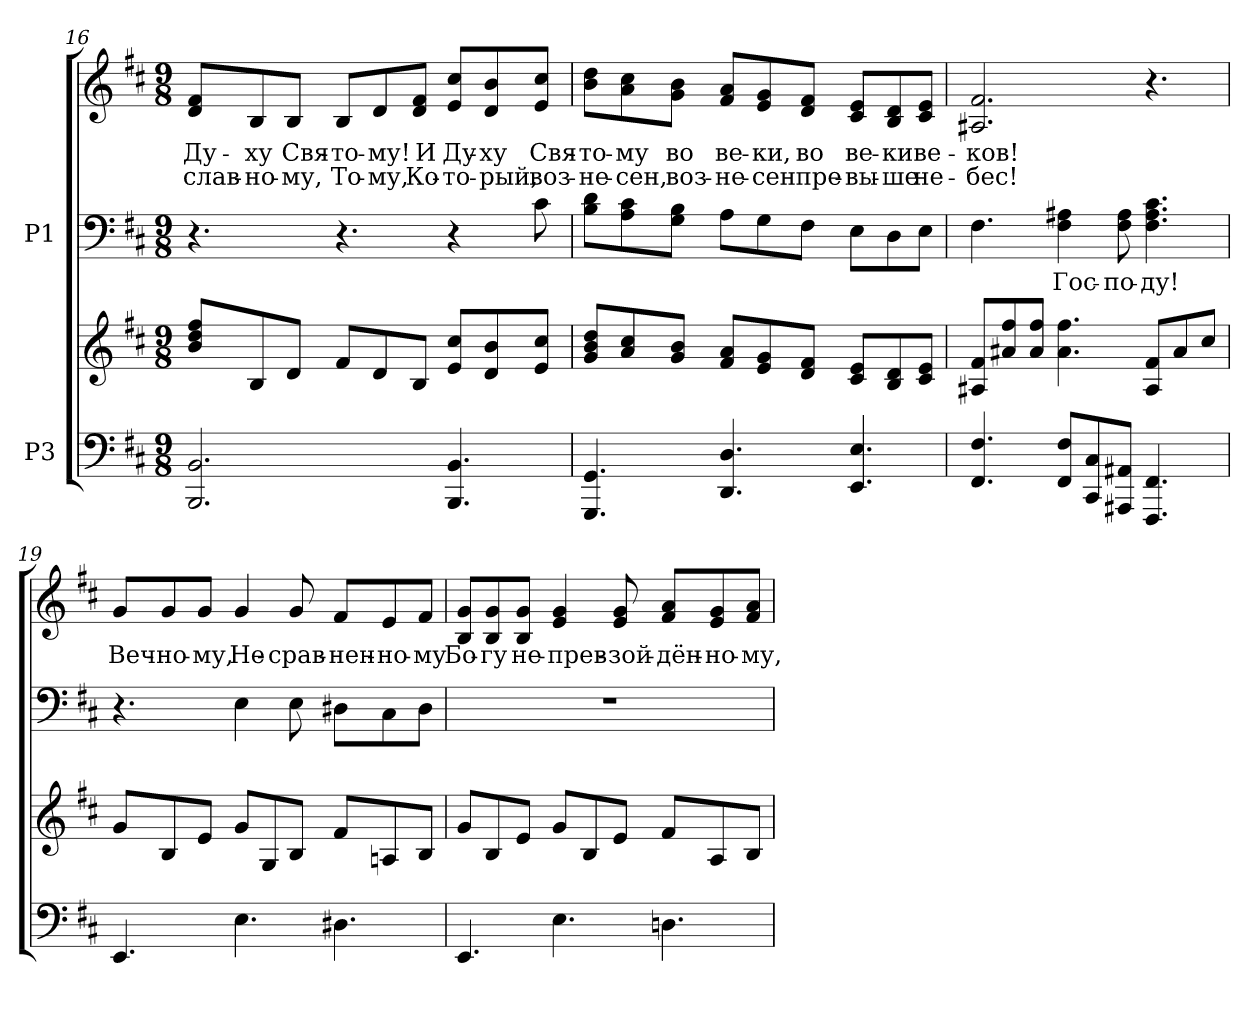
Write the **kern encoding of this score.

**kern	**kern	**kern	**text	**kern	**text	**text
*part2	*part2	*part1	*part1	*part1	*part1	*part1
*staff4	*staff3	*staff2	*staff2	*staff1	*staff1	*staff1
*I"P3	*	*I"P1	*	*	*	*
*clefF4	*clefG2	*clefF4	*	*clefG2	*	*
*k[f#c#]	*k[f#c#]	*k[f#c#]	*	*k[f#c#]	*	*
*b:	*b:	*b:	*	*b:	*	*
*M9/8	*M9/8	*M9/8	*	*M9/8	*	*
=16	=16	=16	=16	=16	=16	=16
!	!	!	!	!	!LO:LY:b:color=#000000	!LO:LY:b:color=#000000
2.BBBi/ 2.BBi	8bi/ 8ddi 8ff#iL	4.r	.	8di/ 8f#i/L	Ду-	слав-
!	!	!	!	!	!LO:LY:b:color=#000000	!LO:LY:b:color=#000000
.	8Bi/	.	.	8Bi/	-ху	-но-
!	!	!	!	!	!LO:LY:b:color=#000000	!LO:LY:b:color=#000000
.	8di/J	.	.	8Bi/J	Свя-	-му,
!	!	!	!	!	!LO:LY:b:color=#000000	!LO:LY:b:color=#000000
.	8f#i/L	4.r	.	8Bi/L	-то-	То-
!	!	!	!	!	!LO:LY:b:color=#000000	!LO:LY:b:color=#000000
.	8di/	.	.	8di/	-му!	-му,
!	!	!	!	!	!LO:LY:b:color=#000000	!LO:LY:b:color=#000000
.	8Bi/J	.	.	8di/ 8f#i/J	И	Ко-
!	!	!	!	!	!LO:LY:b:color=#000000	!LO:LY:b:color=#000000
4.BBBi/ 4.BBi	8ei/ 8cc#iL	4r	.	8ei/ 8cc#i/L	Ду-	-то-
!	!	!	!	!	!LO:LY:b:color=#000000	!LO:LY:b:color=#000000
.	8di/ 8bi	.	.	8di/ 8bi/	-ху	-рый,
!	!	!	!	!	!LO:LY:b:color=#000000	!LO:LY:b:color=#000000
.	8ei/ 8cc#iJ	8c#i\	.	8ei/ 8cc#i/J	Свя-	воз-
=17	=17	=17	=17	=17	=17	=17
!	!	!	!	!	!LO:LY:b:color=#000000	!LO:LY:b:color=#000000
4.GGGi/ 4.GGi	8gi/ 8bi 8ddiL	8Bi\ 8di\L	.	8bi\ 8ddi\L	-то-	-не-
!	!	!	!	!	!LO:LY:b:color=#000000	!LO:LY:b:color=#000000
.	8ai/ 8cc#i	8Ai\ 8c#i\	.	8ai\ 8cc#i\	-му	-сен,
!	!	!	!	!	!LO:LY:b:color=#000000	!LO:LY:b:color=#000000
.	8gi/ 8biJ	8Gi\ 8Bi\J	.	8gi\ 8bi\J	во	воз-
!	!	!	!	!	!LO:LY:b:color=#000000	!LO:LY:b:color=#000000
4.DDi/ 4.Di	8f#i/ 8aiL	8Ai\L	.	8f#i/ 8ai/L	ве-	-не-
!	!	!	!	!	!LO:LY:b:color=#000000	!LO:LY:b:color=#000000
.	8ei/ 8gi	8Gi\	.	8ei/ 8gi/	-ки,	-сен
!	!	!	!	!	!LO:LY:b:color=#000000	!LO:LY:b:color=#000000
.	8di/ 8f#iJ	8F#i\J	.	8di/ 8f#i/J	во	пре-
!	!	!	!	!	!LO:LY:b:color=#000000	!LO:LY:b:color=#000000
4.EEi/ 4.Ei	8c#i/ 8eiL	8Ei\L	.	8c#i/ 8ei/L	ве-	-вы-
!	!	!	!	!	!LO:LY:b:color=#000000	!LO:LY:b:color=#000000
.	8Bi/ 8di	8Di\	.	8Bi/ 8di/	-ки	-ше
!	!	!	!	!	!LO:LY:b:color=#000000	!LO:LY:b:color=#000000
.	8c#i/ 8eiJ	8Ei\J	.	8c#i/ 8ei/J	ве-	не-
!!LO:LB:g=z
=18	=18	=18	=18	=18	=18	=18
!	!	!	!	!	!LO:LY:b:color=#000000	!LO:LY:b:color=#000000
4.FF#i/ 4.F#i	8A#Xi/ 8f#iL	4.F#i\	.	2.A#Xi/ 2.f#i	-ков!	-бес!
.	8a#Xi/ 8ff#i	.	.	.	.	.
.	8a#i/ 8ff#iJ	.	.	.	.	.
!	!	!	!LO:LY:a:color=#000000	!	!	!
8FF#i/ 8F#iL	4.a#i\ 4.ff#i	4F#i\ 4A#Xi	Гос-	.	.	.
8CC#i/ 8C#i	.	.	.	.	.	.
!	!	!	!LO:LY:a:color=#000000	!	!	!
8AAA#Xi/ 8AA#XiJ	.	8F#i\ 8A#i	-по-	.	.	.
!	!	!	!LO:LY:a:color=#000000	!	!	!
4.FFF#i/ 4.FF#i	8A#i/ 8f#iL	4.F#i\ 4.A#i 4.c#i	-ду!	4.r	.	.
.	8a#i/	.	.	.	.	.
.	8cc#i/J	.	.	.	.	.
=19	=19	=19	=19	=19	=19	=19
!	!	!	!	!	!LO:LY:b:color=#000000	!
4.EEi/	8gi/L	4.r	.	8gi/L	Веч-	.
!	!	!	!	!	!LO:LY:b:color=#000000	!
.	8Bi/	.	.	8gi/	-но-	.
!	!	!	!	!	!LO:LY:b:color=#000000	!
.	8ei/J	.	.	8gi/J	-му,	.
!	!	!	!	!	!LO:LY:b:color=#000000	!
4.Ei\	8gi/L	4Ei\	.	4gi/	Не-	.
.	8Gi/	.	.	.	.	.
!	!	!	!	!	!LO:LY:b:color=#000000	!
.	8Bi/J	8Ei\	.	8gi/	-срав-	.
!	!	!	!	!	!LO:LY:b:color=#000000	!
4.D#Xi\	8f#i/L	8D#Xi\L	.	8f#i/L	-нен-	.
!	!	!	!	!	!LO:LY:b:color=#000000	!
.	8Ani/	8C#i\	.	8ei/	-но-	.
!	!	!	!	!	!LO:LY:b:color=#000000	!
.	8Bi/J	8D#i\J	.	8f#i/J	-му	.
=20	=20	=20	=20	=20	=20	=20
!	!	!LO:N:vis=1	!	!	!	!
!	!	!	!	!	!LO:LY:b:color=#000000	!
4.EEi/	8gi/L	8%9r	.	8Bi/ 8gi/L	Бо-	.
!	!	!	!	!	!LO:LY:b:color=#000000	!
.	8Bi/	.	.	8Bi/ 8gi/	-гу	.
!	!	!	!	!	!LO:LY:b:color=#000000	!
.	8ei/J	.	.	8Bi/ 8gi/J	не-	.
!	!	!	!	!	!LO:LY:b:color=#000000	!
4.Ei\	8gi/L	.	.	4ei/ 4gi	-прев-	.
.	8Bi/	.	.	.	.	.
!	!	!	!	!	!LO:LY:b:color=#000000	!
.	8ei/J	.	.	8ei/ 8gi	-зой-	.
!	!	!	!	!	!LO:LY:b:color=#000000	!
4.Dni\	8f#i/L	.	.	8f#i/ 8ai/L	-дён-	.
!	!	!	!	!	!LO:LY:b:color=#000000	!
.	8Ai/	.	.	8ei/ 8gi/	-но-	.
!	!	!	!	!	!LO:LY:b:color=#000000	!
.	8Bi/J	.	.	8f#i/ 8ai/J	-му,	.
=	=	=	=	=	=	=
*-	*-	*-	*-	*-	*-	*-
